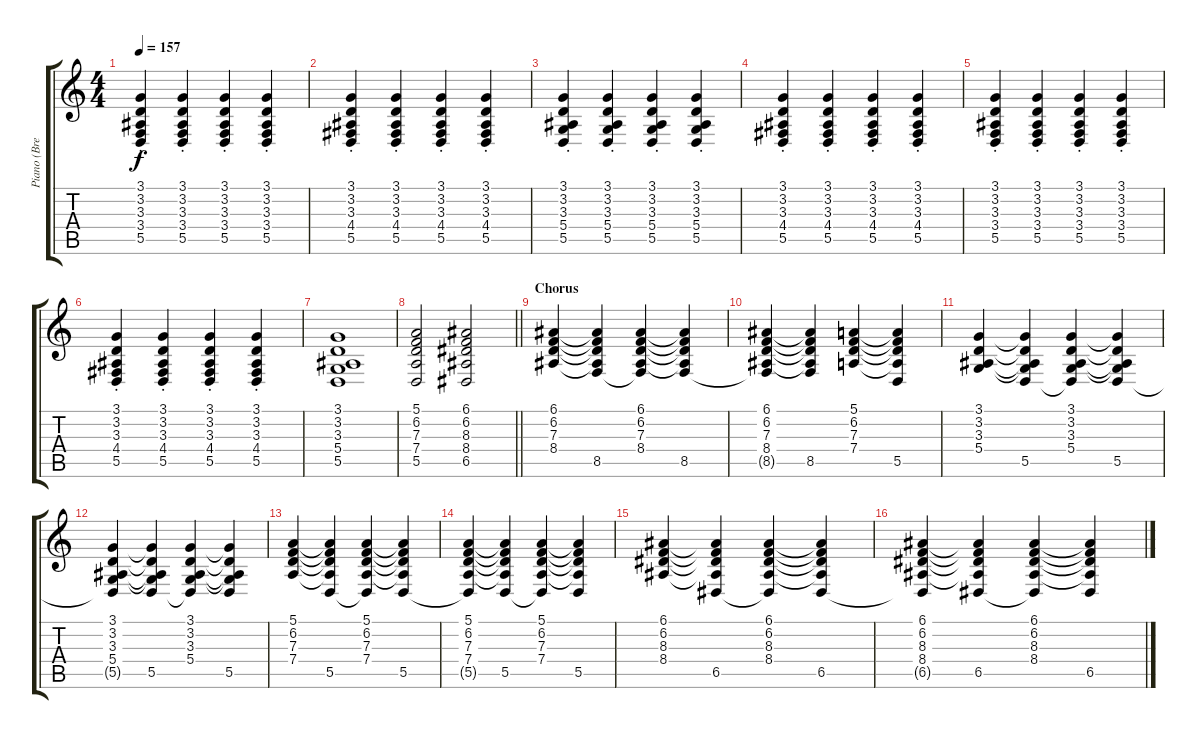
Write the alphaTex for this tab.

\track ("Piano (Brendon Urie)" "Piano (Bre") {instrument electricgrandpiano}
\staff {score tabs}
\tuning (E4 B3 G3 D3 A2 E2) {hide}
\ts (4 4)
\tempo 157
\clef g2
\ks c
(3.1 3.2{st} 3.3{st} 3.4 5.5).4{dy f} (3.1 3.2{st} 3.3{st} 3.4 5.5).4 (3.1 3.2{st} 3.3{st} 3.4 5.5).4 (3.1 3.2{st} 3.3{st} 3.4 5.5).4 |
(3.1 3.2{st} 3.3{st} 4.4 5.5).4 (3.1 3.2{st} 3.3{st} 4.4 5.5).4 (3.1 3.2{st} 3.3{st} 4.4 5.5).4 (3.1 3.2{st} 3.3{st} 4.4 5.5).4 |
(3.1 3.2{st} 3.3{st} 5.4 5.5).4 (3.1 3.2{st} 3.3{st} 5.4 5.5).4 (3.1 3.2{st} 3.3{st} 5.4 5.5).4 (3.1 3.2{st} 3.3{st} 5.4 5.5).4 |
(3.1 3.2{st} 3.3{st} 4.4 5.5).4 (3.1 3.2{st} 3.3{st} 4.4 5.5).4 (3.1 3.2{st} 3.3{st} 4.4 5.5).4 (3.1 3.2{st} 3.3{st} 4.4 5.5).4 |
(3.1 3.2{st} 3.3{st} 3.4 5.5).4 (3.1 3.2{st} 3.3{st} 3.4 5.5).4 (3.1 3.2{st} 3.3{st} 3.4 5.5).4 (3.1 3.2{st} 3.3{st} 3.4 5.5).4 |
(3.1 3.2{st} 3.3{st} 4.4 5.5).4 (3.1 3.2{st} 3.3{st} 4.4 5.5).4 (3.1 3.2{st} 3.3{st} 4.4 5.5).4 (3.1 3.2{st} 3.3{st} 4.4 5.5).4 |
(3.1 3.2 3.3 5.4 5.5).1 |
\barLineRight lightlight
(5.1 6.2 7.3 7.4 5.5).2 (6.1 6.2 8.3 8.4 6.5).2 |
\section ("" "Chorus")
(6.1 6.2 7.3 8.4).4 (6.1{t} 6.2{t} 7.3{t} 8.4{t} 8.5).4 (6.1 6.2 7.3 8.4 8.5{t}).4 (6.1{t} 6.2{t} 7.3{t} 8.4{t} 8.5).4 |
(6.1 6.2 7.3 8.4 8.5{t}).4 (6.1{t} 6.2{t} 7.3{t} 8.4{t} 8.5).4 (5.1 6.2 7.3 7.4).4 (5.1{t} 6.2{t} 7.3{t} 7.4{t} 5.5).4 |
(3.1 3.2 3.3 5.4).4 (3.1{t} 3.2{t} 3.3{t} 5.4{t} 5.5).4 (3.1 3.2 3.3 5.4 5.5{t}).4 (3.1{t} 3.2{t} 3.3{t} 5.4{t} 5.5).4 |
(3.1 3.2 3.3 5.4 5.5{t}).4 (3.1{t} 3.2{t} 3.3{t} 5.4{t} 5.5).4 (3.1 3.2 3.3 5.4 5.5{t}).4 (3.1{t} 3.2{t} 3.3{t} 5.4{t} 5.5).4 |
(5.1 6.2 7.3 7.4).4 (5.1{t} 6.2{t} 7.3{t} 7.4{t} 5.5).4 (5.1 6.2 7.3 7.4 5.5{t}).4 (5.1{t} 6.2{t} 7.3{t} 7.4{t} 5.5).4 |
(5.1 6.2 7.3 7.4 5.5{t}).4 (5.1{t} 6.2{t} 7.3{t} 7.4{t} 5.5).4 (5.1 6.2 7.3 7.4 5.5{t}).4 (5.1{t} 6.2{t} 7.3{t} 7.4{t} 5.5).4 |
(6.1 6.2 8.3 8.4).4 (6.1{t} 6.2{t} 8.3{t} 8.4{t} 6.5).4 (6.1 6.2 8.3 8.4 6.5{t}).4 (6.1{t} 6.2{t} 8.3{t} 8.4{t} 6.5).4 |
(6.1 6.2 8.3 8.4 6.5{t}).4 (6.1{t} 6.2{t} 8.3{t} 8.4{t} 6.5).4 (6.1 6.2 8.3 8.4 6.5{t}).4 (6.1{t} 6.2{t} 8.3{t} 8.4{t} 6.5).4
